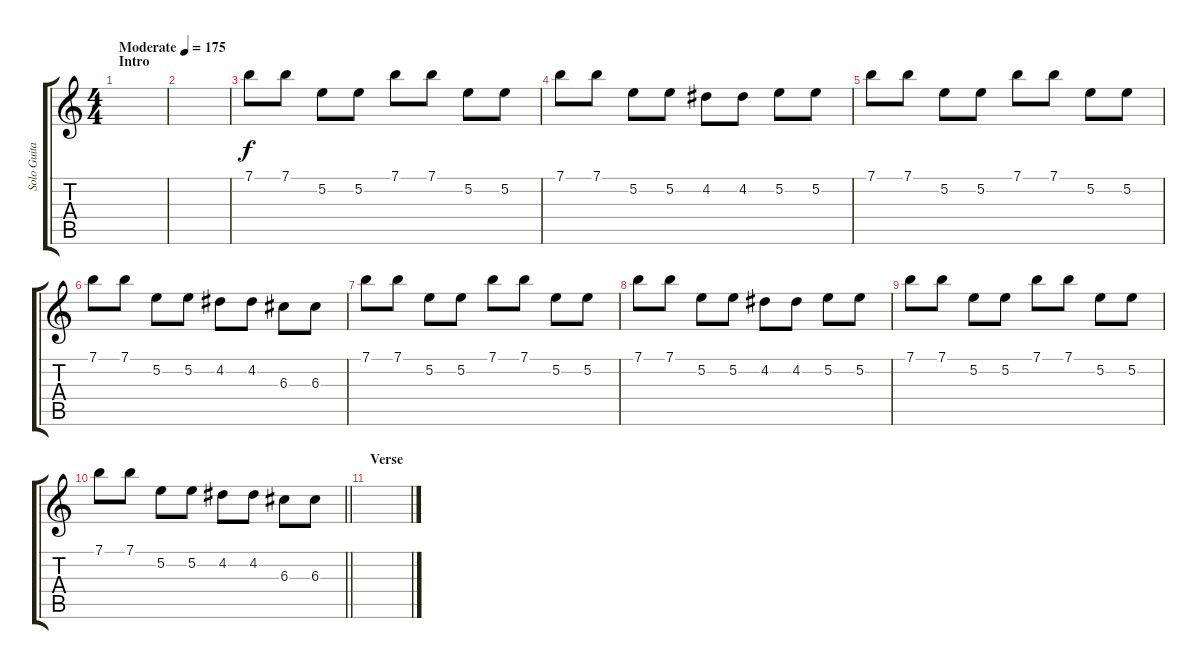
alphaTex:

\track ("Solo Guitar" "Solo Guita") {instrument distortionguitar}
\staff {score tabs}
\tuning (E4 B3 G3 D3 A2 E2) {hide}
\ts (4 4)
\section ("" "Intro")
\tempo (175 "Moderate")
\clef g2
\ks c
|
|
7.1.8 7.1.8 5.2.8 5.2.8 7.1.8 7.1.8 5.2.8 5.2.8 |
7.1.8 7.1.8 5.2.8 5.2.8 4.2.8 4.2.8 5.2.8 5.2.8 |
7.1.8 7.1.8 5.2.8 5.2.8 7.1.8 7.1.8 5.2.8 5.2.8 |
7.1.8 7.1.8 5.2.8 5.2.8 4.2.8 4.2.8 6.3.8 6.3.8 |
7.1.8 7.1.8 5.2.8 5.2.8 7.1.8 7.1.8 5.2.8 5.2.8 |
7.1.8 7.1.8 5.2.8 5.2.8 4.2.8 4.2.8 5.2.8 5.2.8 |
7.1.8 7.1.8 5.2.8 5.2.8 7.1.8 7.1.8 5.2.8 5.2.8 |
\barLineRight lightlight
7.1.8 7.1.8 5.2.8 5.2.8 4.2.8 4.2.8 6.3.8 6.3.8 |
\section ("" "Verse")
